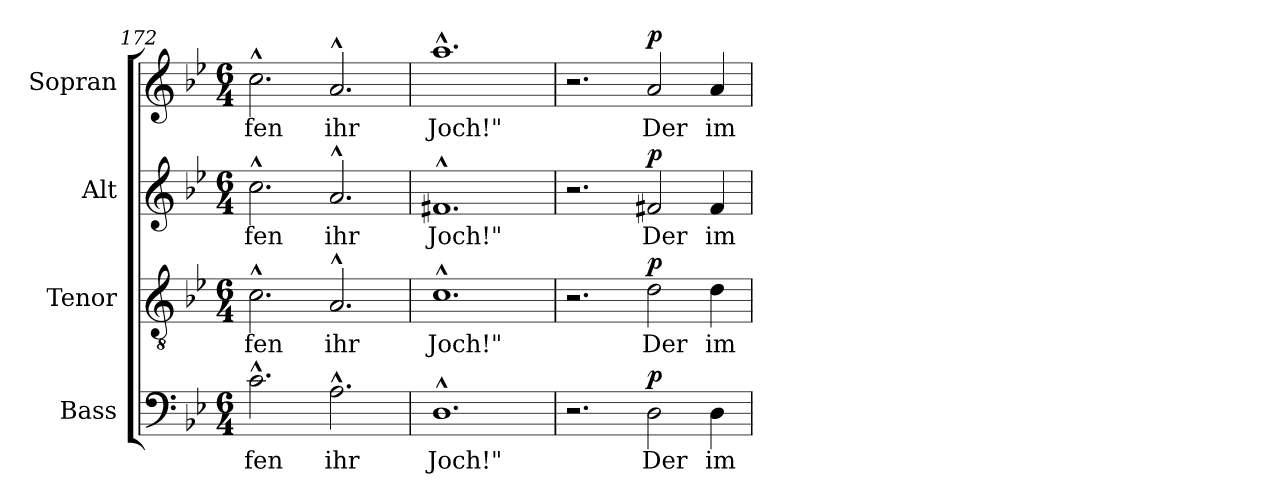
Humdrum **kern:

**kern	**text	**dynam	**kern	**text	**dynam	**kern	**text	**dynam	**kern	**text	**dynam
*part4	*part4	*part4	*part3	*part3	*part3	*part2	*part2	*part2	*part1	*part1	*part1
*staff4	*staff4	*staff4	*staff3	*staff3	*staff3	*staff2	*staff2	*staff2	*staff1	*staff1	*staff1
*I"Bass	*	*	*I"Tenor	*	*	*I"Alt	*	*	*I"Sopran	*	*
*I'B.	*	*	*I'T.	*	*	*I'A.	*	*	*I'S.	*	*
!!LO:LB:g=z
*clefF4	*	*	*clefGv2	*	*	*clefG2	*	*	*clefG2	*	*
*k[b-e-]	*	*	*k[b-e-]	*	*	*k[b-e-]	*	*	*k[b-e-]	*	*
*B-:	*	*	*B-:	*	*	*B-:	*	*	*B-:	*	*
*M6/4	*	*	*M6/4	*	*	*M6/4	*	*	*M6/4	*	*
=172	=172	=172	=172	=172	=172	=172	=172	=172	=172	=172	=172
!	!LO:LY:b	!	!	!LO:LY:b	!	!	!LO:LY:b	!	!	!LO:LY:b	!
2.c^^>\	-fen	.	2.c^^>\	-fen	.	2.cc^^>\	-fen	.	2.cc^^>\	-fen	.
!	!LO:LY:b	!	!	!LO:LY:b	!	!	!LO:LY:b	!	!	!LO:LY:b	!
2.A^^>\	ihr	.	2.A^^>/	ihr	.	2.a^^>/	ihr	.	2.a^^>/	ihr	.
=173	=173	=173	=173	=173	=173	=173	=173	=173	=173	=173	=173
!	!LO:LY:b	!	!	!LO:LY:b	!	!	!LO:LY:b	!	!	!LO:LY:b	!
1.D^^>	Joch!"	.	1.c^^>	Joch!"	.	1.f#X^^>	Joch!"	.	1.aa^^>	Joch!"	.
=174	=174	=174	=174	=174	=174	=174	=174	=174	=174	=174	=174
2.r	.	.	2.r	.	.	2.r	.	.	2.r	.	.
!	!LO:LY:b	!LO:DY:a	!	!LO:LY:b	!LO:DY:a	!	!LO:LY:b	!LO:DY:a	!	!LO:LY:b	!LO:DY:a
2D\	Der	p	2d\	Der	p	2f#X/	Der	p	2a/	Der	p
!	!LO:LY:b	!	!	!LO:LY:b	!	!	!LO:LY:b	!	!	!LO:LY:b	!
4D\	im	.	4d\	im	.	4f#/	im	.	4a/	im	.
=	=	=	=	=	=	=	=	=	=	=	=
*-	*-	*-	*-	*-	*-	*-	*-	*-	*-	*-	*-
